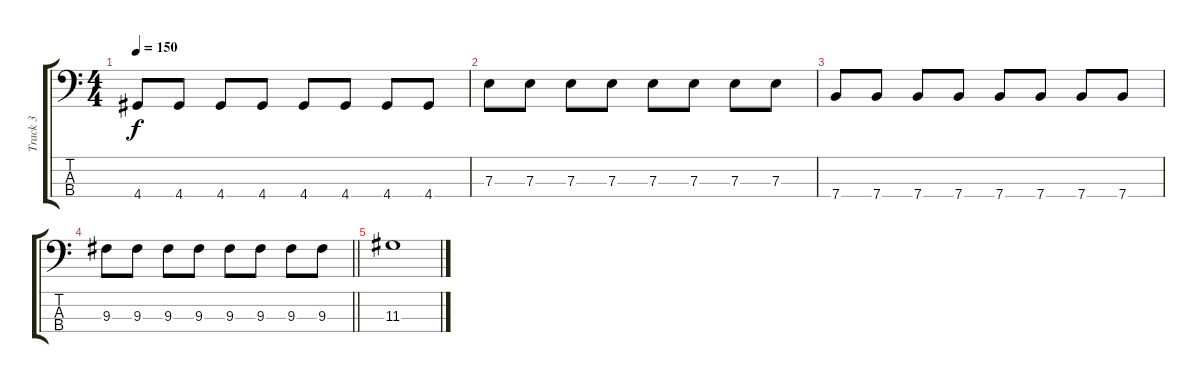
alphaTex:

\track ("Track 3" "Track 3") {instrument electricbassfinger}
\staff {score tabs}
\tuning (G2 D2 A1 E1) {hide}
\ts (4 4)
\tempo 150
\clef f4
\ks c
4.4.8{dy f} 4.4.8 4.4.8 4.4.8 4.4.8 4.4.8 4.4.8 4.4.8 |
7.3.8 7.3.8 7.3.8 7.3.8 7.3.8 7.3.8 7.3.8 7.3.8 |
7.4.8 7.4.8 7.4.8 7.4.8 7.4.8 7.4.8 7.4.8 7.4.8 |
\barLineRight lightlight
9.3.8 9.3.8 9.3.8 9.3.8 9.3.8 9.3.8 9.3.8 9.3.8 |
11.3.1
